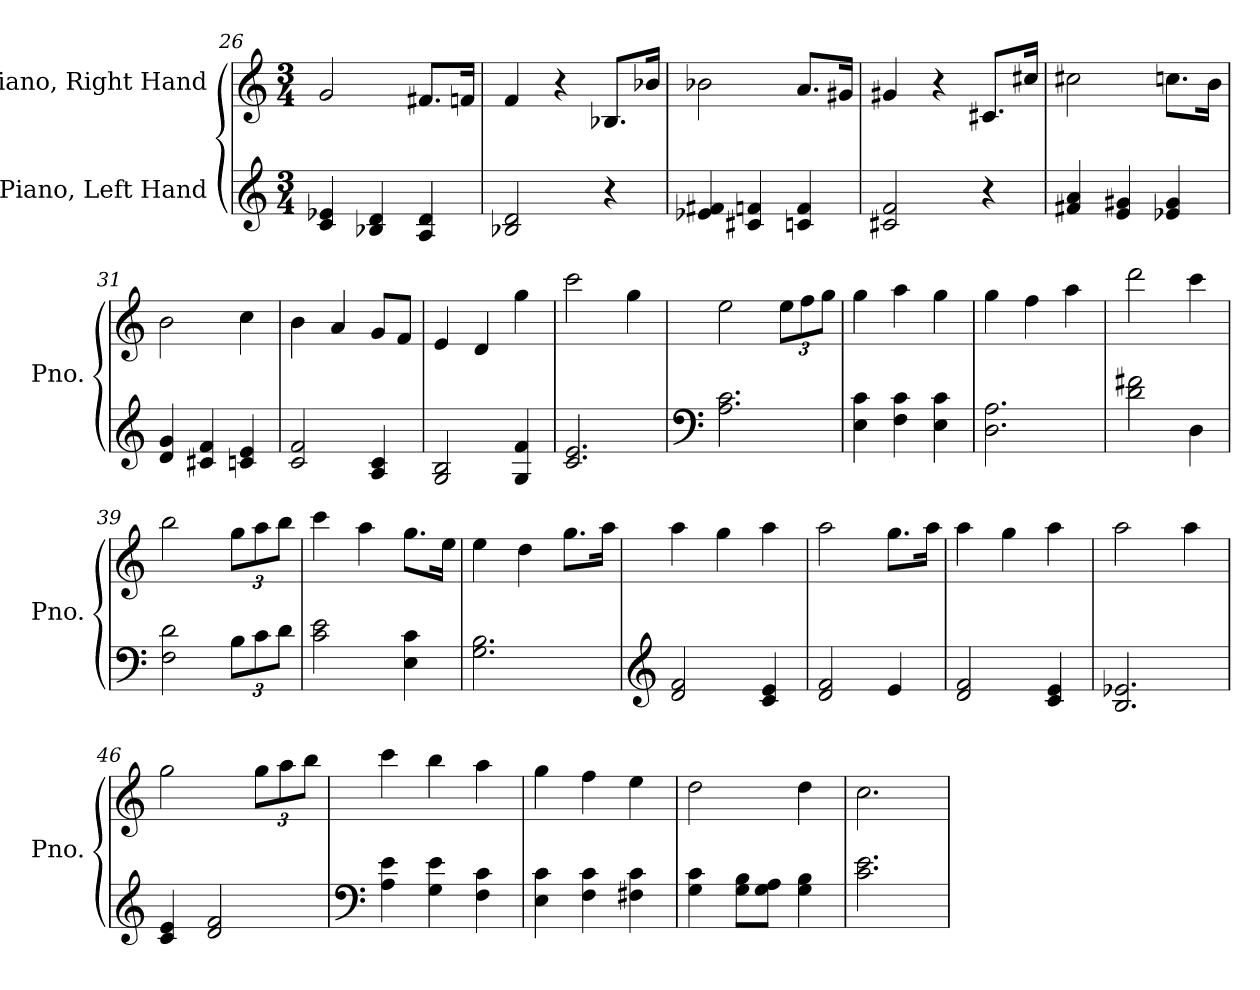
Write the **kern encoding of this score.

**kern	**kern
*part2	*part1
*staff2	*staff1
*I"Piano, Left Hand	*I"Piano, Right Hand
*I'Pno.	*I'Pno.
*clefG2	*clefG2
*k[]	*k[]
*M3/4	*M3/4
=26	=26
4c/ 4e-X/	2g/
4B-X/ 4d/	.
4A/ 4d/	8.f#X/L
.	16fn/Jk
=27	=27
2B-X/ 2d/	4f/
.	4r
4r	8.B-X/L
.	16b-X/Jk
=28	=28
4e-X/ 4f#X/	2b-X\
4c#X/ 4fn/	.
4cn/ 4f/	8.a/L
.	16g#X/Jk
!!LO:LB:g=z
=29	=29
2c#X/ 2f/	4g#X/
.	4r
4r	8.c#X/L
.	16cc#X/Jk
=30	=30
4f#X/ 4a/	2cc#X\
4e/ 4g#X/	.
4e-X/ 4g#/	8.ccn\L
.	16b\Jk
=31	=31
4d/ 4g/	2b\
4c#X/ 4f/	.
4cn/ 4e/	4cc\
=32	=32
2c/ 2f/	4b\
.	4a/
4A/ 4c/	8g/L
.	8f/J
=33	=33
2G/ 2B/	4e/
.	4d/
4G/ 4f/	4gg\
=34	=34
2.c/ 2.e/	2ccc\
.	4gg\
=35	=35
*clefF4	*
2.A\ 2.c\	2ee\
*	*Xbrackettup
.	12ee\L
.	12ff\
.	12gg\J
=36	=36
4E\ 4c\	4gg\
4F\ 4c\	4aa\
4E\ 4c\	4gg\
!!LO:LB:g=z
=37	=37
2.D\ 2.A\	4gg\
.	4ff\
.	4aa\
=38	=38
2d\ 2f#X\	2ddd\
4D\	4ccc\
=39	=39
2F\ 2d\	2bb\
*Xbrackettup	*
12B\L	12gg\L
12c\	12aa\
12d\J	12bb\J
=40	=40
2c\ 2e\	4ccc\
.	4aa\
4E\ 4c\	8.gg\L
.	16ee\Jk
=41	=41
2.G\ 2.B\	4ee\
.	4dd\
.	8.gg\L
.	16aa\Jk
=42	=42
*clefG2	*
2d/ 2f/	4aa\
.	4gg\
4c/ 4e/	4aa\
=43	=43
2d/ 2f/	2aa\
4e/	8.gg\L
.	16aa\Jk
=44	=44
2d/ 2f/	4aa\
.	4gg\
4c/ 4e/	4aa\
=45	=45
2.B/ 2.e-X/	2aa\
.	4aa\
!!LO:PB:g=z
=46	=46
4c/ 4e/	2gg\
2d/ 2f/	.
.	12gg\L
.	12aa\
.	12bb\J
=47	=47
*clefF4	*
4A\ 4e\	4ccc\
4G\ 4e\	4bb\
4F\ 4c\	4aa\
=48	=48
4E\ 4c\	4gg\
4F\ 4c\	4ff\
4F#X\ 4c\	4ee\
=49	=49
4G\ 4c\	2dd\
8G\ 8B\L	.
8G\ 8A\J	.
4G\ 4B\	4dd\
=50	=50
2.c\ 2.e\	2.cc\
=	=
*-	*-
